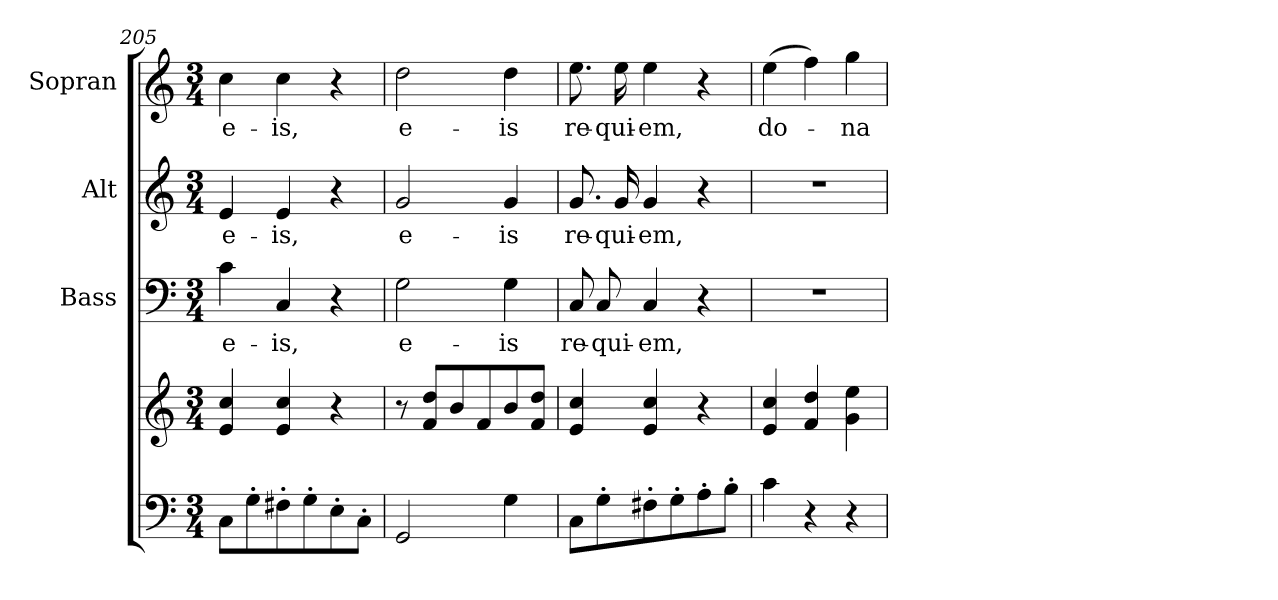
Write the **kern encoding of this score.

**kern	**kern	**kern	**text	**kern	**text	**kern	**text
*part4	*part4	*part3	*part3	*part2	*part2	*part1	*part1
*staff5	*staff4	*staff3	*staff3	*staff2	*staff2	*staff1	*staff1
*	*	*I"Bass	*	*I"Alt	*	*I"Sopran	*
*	*	*I'B.	*	*I'A.	*	*I'S.	*
*clefF4	*clefG2	*clefF4	*	*clefG2	*	*clefG2	*
*k[]	*k[]	*k[]	*	*k[]	*	*k[]	*
*C:	*C:	*C:	*	*C:	*	*C:	*
*M3/4	*M3/4	*M3/4	*	*M3/4	*	*M3/4	*
=205	=205	=205	=205	=205	=205	=205	=205
!	!	!	!LO:LY:b	!	!LO:LY:b	!	!LO:LY:b
8C\L	4e/ 4cc/	4c\	e-	4e/	e-	4cc\	e-
8G'>\	.	.	.	.	.	.	.
!	!	!	!LO:LY:b	!	!LO:LY:b	!	!LO:LY:b
8F#X'>\	4e/ 4cc/	4C/	-is,	4e/	-is,	4cc\	-is,
8G'>\	.	.	.	.	.	.	.
8E'>\	4r	4r	.	4r	.	4r	.
8C'>\J	.	.	.	.	.	.	.
!!LO:LB:g=z
=206	=206	=206	=206	=206	=206	=206	=206
!	!	!	!LO:LY:b	!	!LO:LY:b	!	!LO:LY:b
2GG/	8r	2G\	e-	2g/	e-	2dd\	e-
.	8f/ 8dd/L	.	.	.	.	.	.
.	8b/	.	.	.	.	.	.
.	8f/	.	.	.	.	.	.
!	!	!	!LO:LY:b	!	!LO:LY:b	!	!LO:LY:b
4G\	8b/	4G\	-is	4g/	-is	4dd\	-is
.	8f/ 8dd/J	.	.	.	.	.	.
=207	=207	=207	=207	=207	=207	=207	=207
!	!	!	!LO:LY:b	!	!LO:LY:b	!	!LO:LY:b
8C\L	4e/ 4cc/	8C/	re-	8.g/	re-	8.ee\	re-
!	!	!	!LO:LY:b	!	!	!	!
8G'>\	.	8C/	-qui-	.	.	.	.
!	!	!	!	!	!LO:LY:b	!	!LO:LY:b
.	.	.	.	16g/	-qui-	16ee\	-qui-
!	!	!	!LO:LY:b	!	!LO:LY:b	!	!LO:LY:b
8F#X'>\	4e/ 4cc/	4C/	-em,	4g/	-em,	4ee\	-em,
8G'>\	.	.	.	.	.	.	.
8A'>\	4r	4r	.	4r	.	4r	.
8B'>\J	.	.	.	.	.	.	.
=208	=208	=208	=208	=208	=208	=208	=208
!	!	!	!	!	!	!	!LO:LY:b
4c\	4e/ 4cc/	2.r	.	2.r	.	(>4ee\	do-
4r	4f/ 4dd/	.	.	.	.	4ff\)	.
!	!	!	!	!	!	!	!LO:LY:b
4r	4g\ 4ee\	.	.	.	.	4gg\	-na
=	=	=	=	=	=	=	=
*-	*-	*-	*-	*-	*-	*-	*-
